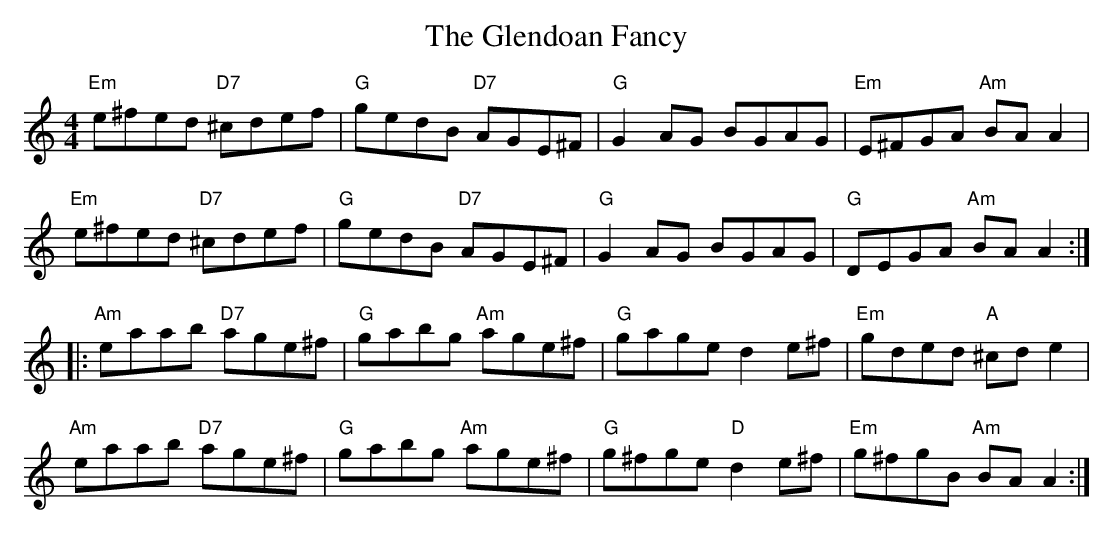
X:1
T:The Glendoan Fancy
M:4/4
L:1/4
K:Am
"Em"e/2^f/2e/2d/2 "D7"^c/2d/2e/2f/2|"G"g/2e/2d/2B/2 "D7"A/2G/2E/2^F/2|\
"G"GA/2G/2 B/2G/2A/2G/2|"Em"E/2^F/2G/2A/2 "Am"B/2A/2A|
"Em"e/2^f/2e/2d/2 "D7"^c/2d/2e/2f/2|"G"g/2e/2d/2B/2 "D7"A/2G/2E/2^F/2|\
"G"GA/2G/2 B/2G/2A/2G/2|"G"D/2E/2G/2A/2 "Am"B/2A/2A:|
|:"Am"e/2a/2a/2b/2 "D7"a/2g/2e/2^f/2|"G"g/2a/2b/2g/2 "Am"a/2g/2e/2^f/2|\
"G"g/2a/2g/2e/2 de/2^f/2|"Em"g/2d/2e/2d/2 "A"^c/2d/2e|
"Am"e/2a/2a/2b/2 "D7"a/2g/2e/2^f/2|"G"g/2a/2b/2g/2 "Am"a/2g/2e/2^f/2|\
"G"g/2^f/2g/2e/2 "D"de/2^f/2|"Em"g/2^f/2g/2B/2 "Am"B/2A/2A:|
